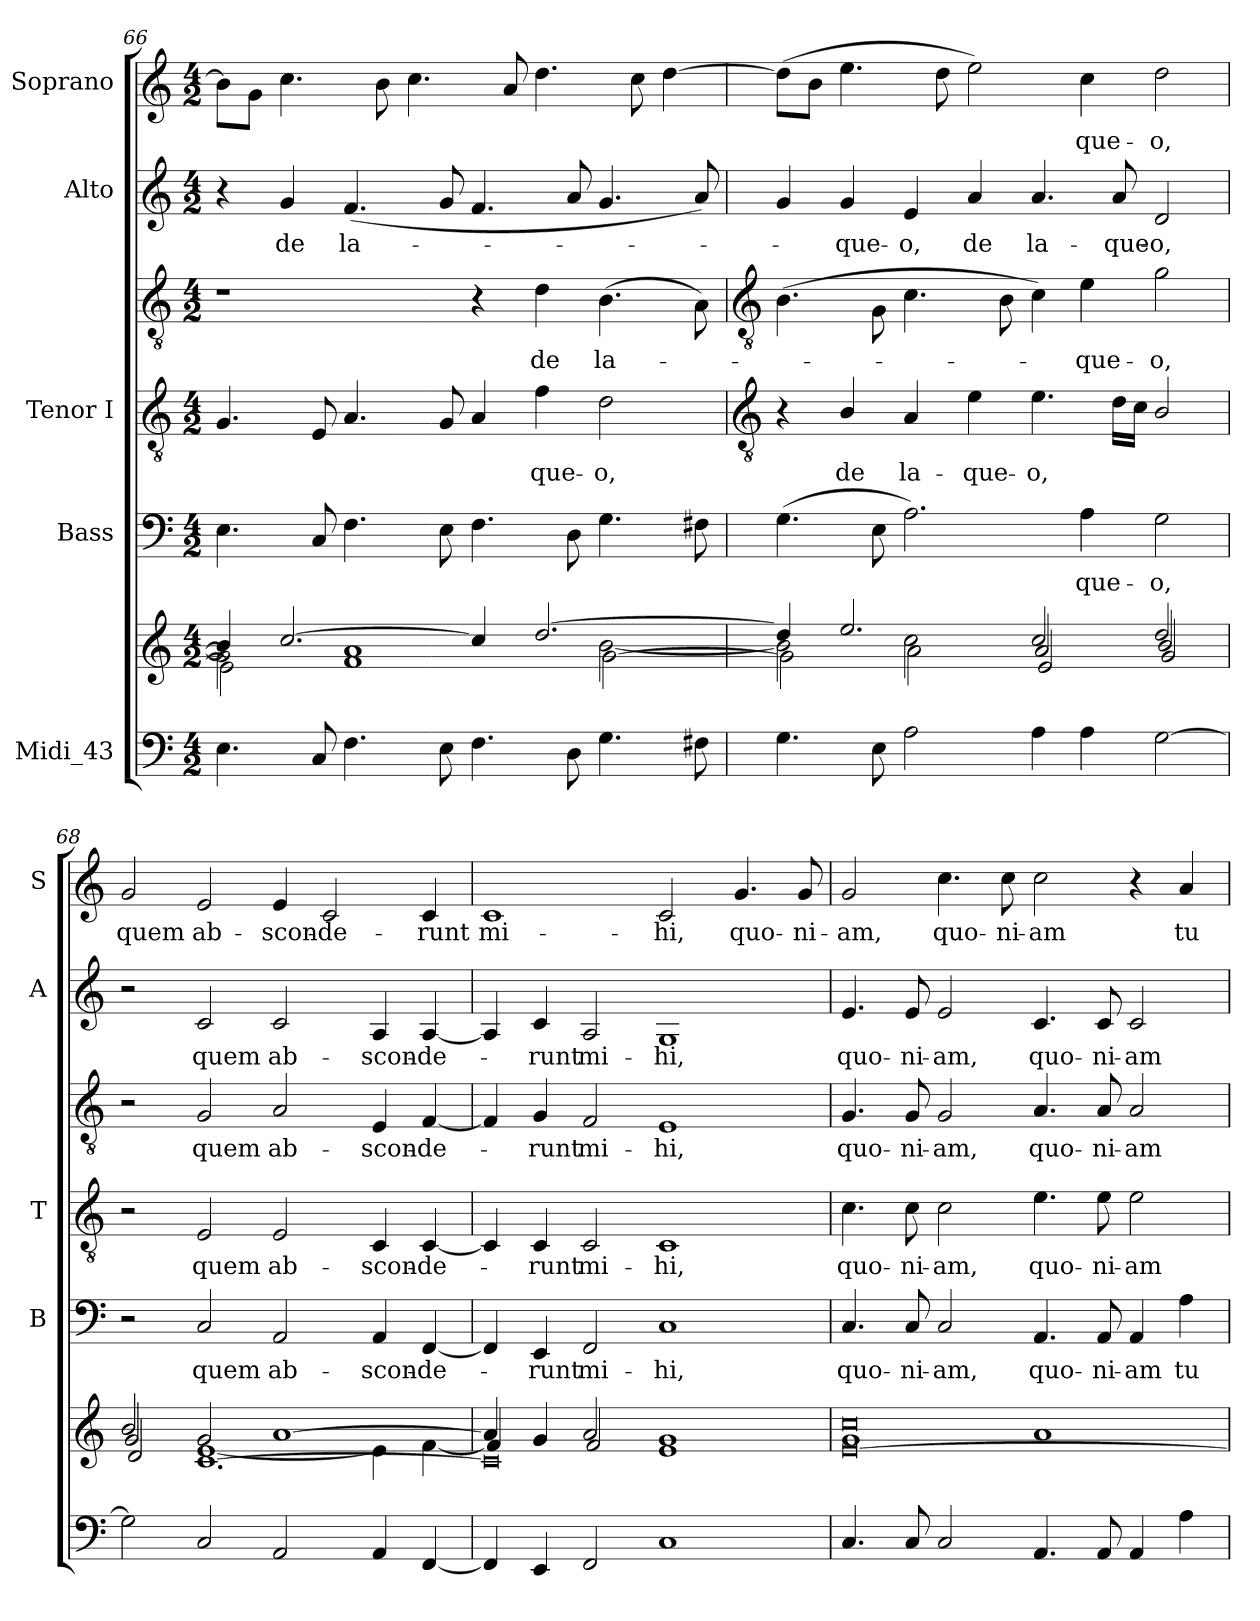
**kern	**kern	**kern	**text	**kern	**text	**kern	**text	**kern	**text	**kern	**text
*part5	*part5	*part4	*part4	*part3	*part3	*part3	*part3	*part2	*part2	*part1	*part1
*staff7	*staff6	*staff5	*staff5	*staff4	*staff4	*staff3	*staff3	*staff2	*staff2	*staff1	*staff1
*I"Midi_43	*	*I"Bass	*	*I"Tenor I	*	*	*	*I"Alto	*	*I"Soprano	*
*	*	*I'B	*	*I'T	*	*	*	*I'A	*	*I'S	*
*clefF4	*clefG2	*clefF4	*	*clefGv2	*	*clefGv2	*	*clefG2	*	*clefG2	*
*k[]	*k[]	*k[]	*	*k[]	*	*k[]	*	*k[]	*	*k[]	*
*C:	*C:	*C:	*	*C:	*	*C:	*	*C:	*	*C:	*
*M4/2	*M4/2	*M4/2	*	*M4/2	*	*M4/2	*	*M4/2	*	*M4/2	*
=66	=66	=66	=66	=66	=66	=66	=66	=66	=66	=66	=66
*	*^	*	*	*	*	*	*	*	*	*	*
*	*	*^	*	*	*	*	*	*	*	*	*	*
4.E	4b/]	2g\]	2e\]	4.E	.	4.G	.	1r	.	4r	.	8b\L]	.
.	.	.	.	.	.	.	.	.	.	.	.	8g\J	.
!	!	!	!	!	!	!	!	!	!	!	!LO:LY:b	!	!
.	[2.cc/	.	.	.	.	.	.	.	.	4g	de	4.cc	.
8C	.	.	.	8C	.	8E	.	.	.	.	.	.	.
!	!	!	!	!	!	!	!	!	!	!	!LO:LY:b	!	!
4.F	.	1a\	1f\	4.F	.	4.A	.	.	.	(<4.f	la-	.	.
.	.	.	.	.	.	.	.	.	.	.	.	8b	.
.	.	.	.	.	.	.	.	.	.	.	.	4.cc	.
8E	.	.	.	8E	.	8G	.	.	.	8g	.	.	.
4.F	4cc/]	.	.	4.F	.	4A	.	4r	.	4.f	.	.	.
.	.	.	.	.	.	.	.	.	.	.	.	8a	.
!	!	!	!	!	!	!	!LO:LY:b	!	!LO:LY:b	!	!	!	!
.	[2.dd/	.	.	.	.	4f	que-	4d	de	.	.	4.dd	.
8D	.	.	.	8D	.	.	.	.	.	8a	.	.	.
!	!	!	!	!	!	!	!LO:LY:b	!	!LO:LY:b	!	!	!	!
4.G	.	[2b\	[2g\	4.G	.	2d	-o,	(>4.B	la-	4.g	.	.	.
.	.	.	.	.	.	.	.	.	.	.	.	8cc	.
.	.	.	.	.	.	.	.	.	.	.	.	[4dd	.
8F#X	.	.	.	8F#X	.	.	.	8A\)	.	8a)	.	.	.
!!LO:LB:g=z
=67	=67	=67	=67	=67	=67	=67	=67	=67	=67	=67	=67	=67	=67
*	*	*	*	*	*	*clefGv2	*	*clefGv2	*	*	*	*	*
4.G	4dd/]	2b\]	2g\]	(>4.G	.	4r	.	(>4.B	.	4g	.	(>8ddL]	.
.	.	.	.	.	.	.	.	.	.	.	.	8bJ	.
!	!	!	!	!	!	!	!LO:LY:b	!	!	!	!LO:LY:b	!	!
.	2.ee/	.	.	.	.	4B/	de	.	.	4g	que-	4.ee	.
8E	.	.	.	8E	.	.	.	8G\	.	.	.	.	.
!	!	!	!	!	!	!	!LO:LY:b	!	!	!	!LO:LY:b	!	!
2A	.	2cc\	2a\	2.A)	.	4A	la-	4.c	.	4e	-o,	.	.
.	.	.	.	.	.	.	.	.	.	.	.	8dd	.
!	!	!	!	!	!	!	!LO:LY:b	!	!	!	!LO:LY:b	!	!
.	.	.	.	.	.	4e	-que-	.	.	4a	de	2ee)	.
.	.	.	.	.	.	.	.	8B	.	.	.	.	.
!	!	!	!	!	!	!	!LO:LY:b	!	!	!	!LO:LY:b	!	!
4A	2cc/	2a/	2e/	.	.	4.e	-o,	4c)	.	4.a	la-	.	.
!	!	!	!	!	!LO:LY:b	!	!	!	!LO:LY:b	!	!	!	!LO:LY:b
4A	.	.	.	4A	que-	.	.	4e	que-	.	.	4cc	que-
!	!	!	!	!	!	!	!	!	!	!	!LO:LY:b	!	!
.	.	.	.	.	.	16dLL	.	.	.	8a	-que-	.	.
.	.	.	.	.	.	16cJJ	.	.	.	.	.	.	.
!	!	!	!	!	!LO:LY:b	!	!	!	!LO:LY:b	!	!LO:LY:b	!	!LO:LY:b
[2G	2dd/	2b/	2g/	2G	-o,	2B/	.	2g	-o,	2d	-o,	2dd	-o,
=68	=68	=68	=68	=68	=68	=68	=68	=68	=68	=68	=68	=68	=68
!	!	!	!	!	!	!	!	!	!	!	!	!	!LO:LY:b
2G]	2b/	2g/	2d/	2r	.	2r	.	2r	.	2r	.	2g	quem
!	!	!	!	!	!LO:LY:b	!	!LO:LY:b	!	!LO:LY:b	!	!LO:LY:b	!	!LO:LY:b
2C	2g/	[1e\	[1.c\	2C	quem	2E	quem	2G	quem	2c	quem	2e	ab-
!	!	!	!	!	!LO:LY:b	!	!LO:LY:b	!	!LO:LY:b	!	!LO:LY:b	!	!LO:LY:b
2AA	[1a/	.	.	2AA	ab-	2E	ab-	2A	ab-	2c	ab-	4e	-scon-
!	!	!	!	!	!	!	!	!	!	!	!	!	!LO:LY:b
.	.	.	.	.	.	.	.	.	.	.	.	2c	-de-
!	!	!	!	!	!LO:LY:b	!	!LO:LY:b	!	!LO:LY:b	!	!LO:LY:b	!	!
4AA	.	4e\]	.	4AA	-scon-	4C	-scon-	4E	-scon-	4A	-scon-	.	.
!	!	!	!	!	!LO:LY:b	!	!LO:LY:b	!	!LO:LY:b	!	!LO:LY:b	!	!LO:LY:b
[4FF	.	[4f\	.	[4FF	-de-	[4C	-de-	[4F	-de-	[4A	-de-	4c	-runt
=69	=69	=69	=69	=69	=69	=69	=69	=69	=69	=69	=69	=69	=69
!	!	!	!	!	!	!	!	!	!	!	!	!	!LO:LY:b
4FF]	4a/]	4f/]	0c\]	4FF]	.	4C]	.	4F]	.	4A]	.	1c	mi-
!	!	!	!	!	!LO:LY:b	!	!LO:LY:b	!	!LO:LY:b	!	!LO:LY:b	!	!
4EE	4g/	4g/	.	4EE	runt	4C	runt	4G	runt	4c	runt	.	.
!	!	!	!	!	!LO:LY:b	!	!LO:LY:b	!	!LO:LY:b	!	!LO:LY:b	!	!
2FF	2a/	2f/	.	2FF	mi-	2C	mi-	2F	mi-	2A	mi-	.	.
!	!	!	!	!	!LO:LY:b	!	!LO:LY:b	!	!LO:LY:b	!	!LO:LY:b	!	!LO:LY:b
1C	1g/	1e\	.	1C	-hi,	1C	-hi,	1E	-hi,	1G	-hi,	2c	-hi,
!	!	!	!	!	!	!	!	!	!	!	!	!	!LO:LY:b
.	.	.	.	.	.	.	.	.	.	.	.	4.g	quo-
!	!	!	!	!	!	!	!	!	!	!	!	!	!LO:LY:b
.	.	.	.	.	.	.	.	.	.	.	.	8g	-ni-
=70	=70	=70	=70	=70	=70	=70	=70	=70	=70	=70	=70	=70	=70
!	!	!	!	!	!LO:LY:b	!	!LO:LY:b	!	!LO:LY:b	!	!LO:LY:b	!	!LO:LY:b
4.C	0cc/	1g\	[0e\	4.C	quo-	4.c	quo-	4.G	quo-	4.e	quo-	2g	-am,
!	!	!	!	!	!LO:LY:b	!	!LO:LY:b	!	!LO:LY:b	!	!LO:LY:b	!	!
8C	.	.	.	8C	-ni-	8c	-ni-	8G	-ni-	8e	-ni-	.	.
!	!	!	!	!	!LO:LY:b	!	!LO:LY:b	!	!LO:LY:b	!	!LO:LY:b	!	!LO:LY:b
2C	.	.	.	2C	-am,	2c	-am,	2G	-am,	2e	-am,	4.cc	quo-
!	!	!	!	!	!	!	!	!	!	!	!	!	!LO:LY:b
.	.	.	.	.	.	.	.	.	.	.	.	8cc	-ni-
!	!	!	!	!	!LO:LY:b	!	!LO:LY:b	!	!LO:LY:b	!	!LO:LY:b	!	!LO:LY:b
4.AA	.	1a\	.	4.AA	quo-	4.e	quo-	4.A	quo-	4.c	quo-	2cc	-am
!	!	!	!	!	!LO:LY:b	!	!LO:LY:b	!	!LO:LY:b	!	!LO:LY:b	!	!
8AA	.	.	.	8AA	-ni-	8e	-ni-	8A	-ni-	8c	-ni-	.	.
!	!	!	!	!	!LO:LY:b	!	!LO:LY:b	!	!LO:LY:b	!	!LO:LY:b	!	!
4AA	.	.	.	4AA	-am	2e	-am	2A	-am	2c	-am	4r	.
!	!	!	!	!	!LO:LY:b	!	!	!	!	!	!	!	!LO:LY:b
4A	.	.	.	4A	tu	.	.	.	.	.	.	4a	tu
*	*v	*v	*v	*	*	*	*	*	*	*	*	*	*
=	=	=	=	=	=	=	=	=	=	=	=
*-	*-	*-	*-	*-	*-	*-	*-	*-	*-	*-	*-
